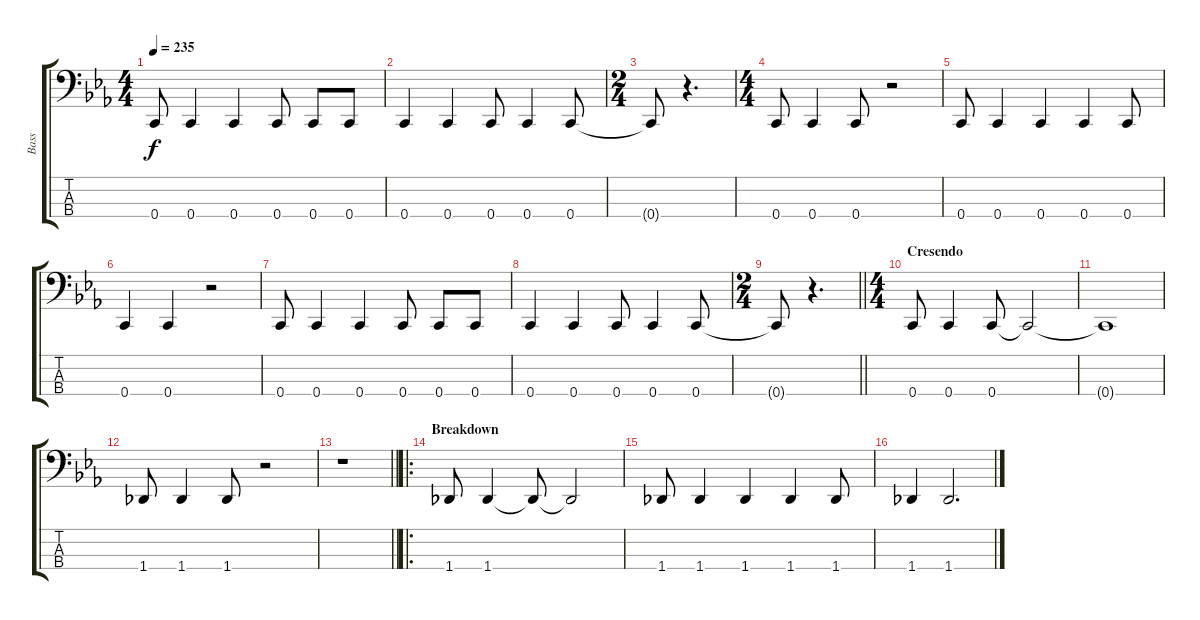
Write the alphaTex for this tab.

\track ("Bass" "Bass") {instrument electricbasspick}
\staff {score tabs}
\tuning (F2 C2 G1 C1) {hide}
\ts (4 4)
\tempo 235
\clef f4
\ks cminor
0.4.8{dy f} 0.4.4 0.4.4 0.4.8 0.4.8 0.4.8 |
0.4.4 0.4.4 0.4.8 0.4.4 0.4.8 |
\ts (2 4)
0.4{t}.8 r.4{d} |
\ts (4 4)
0.4.8 0.4.4 0.4.8 r.2 |
0.4.8 0.4.4 0.4.4 0.4.4 0.4.8 |
0.4.4 0.4.4 r.2 |
0.4.8 0.4.4 0.4.4 0.4.8 0.4.8 0.4.8 |
0.4.4 0.4.4 0.4.8 0.4.4 0.4.8 |
\ts (2 4)
\barLineRight lightlight
0.4{t}.8 r.4{d} |
\ts (4 4)
\section ("" "Cresendo")
0.4.8 0.4.4 0.4.8 0.4{t}.2 |
0.4{t}.1 |
1.4.8 1.4.4 1.4.8 r.2 |
\barLineRight lightlight
r.1 |
\ro
\section ("" "Breakdown")
1.4.8{volume 12} 1.4.4 1.4{t}.8 1.4{t}.2 |
1.4.8 1.4.4 1.4.4 1.4.4 1.4.8 |
1.4.4 1.4.2{d}
